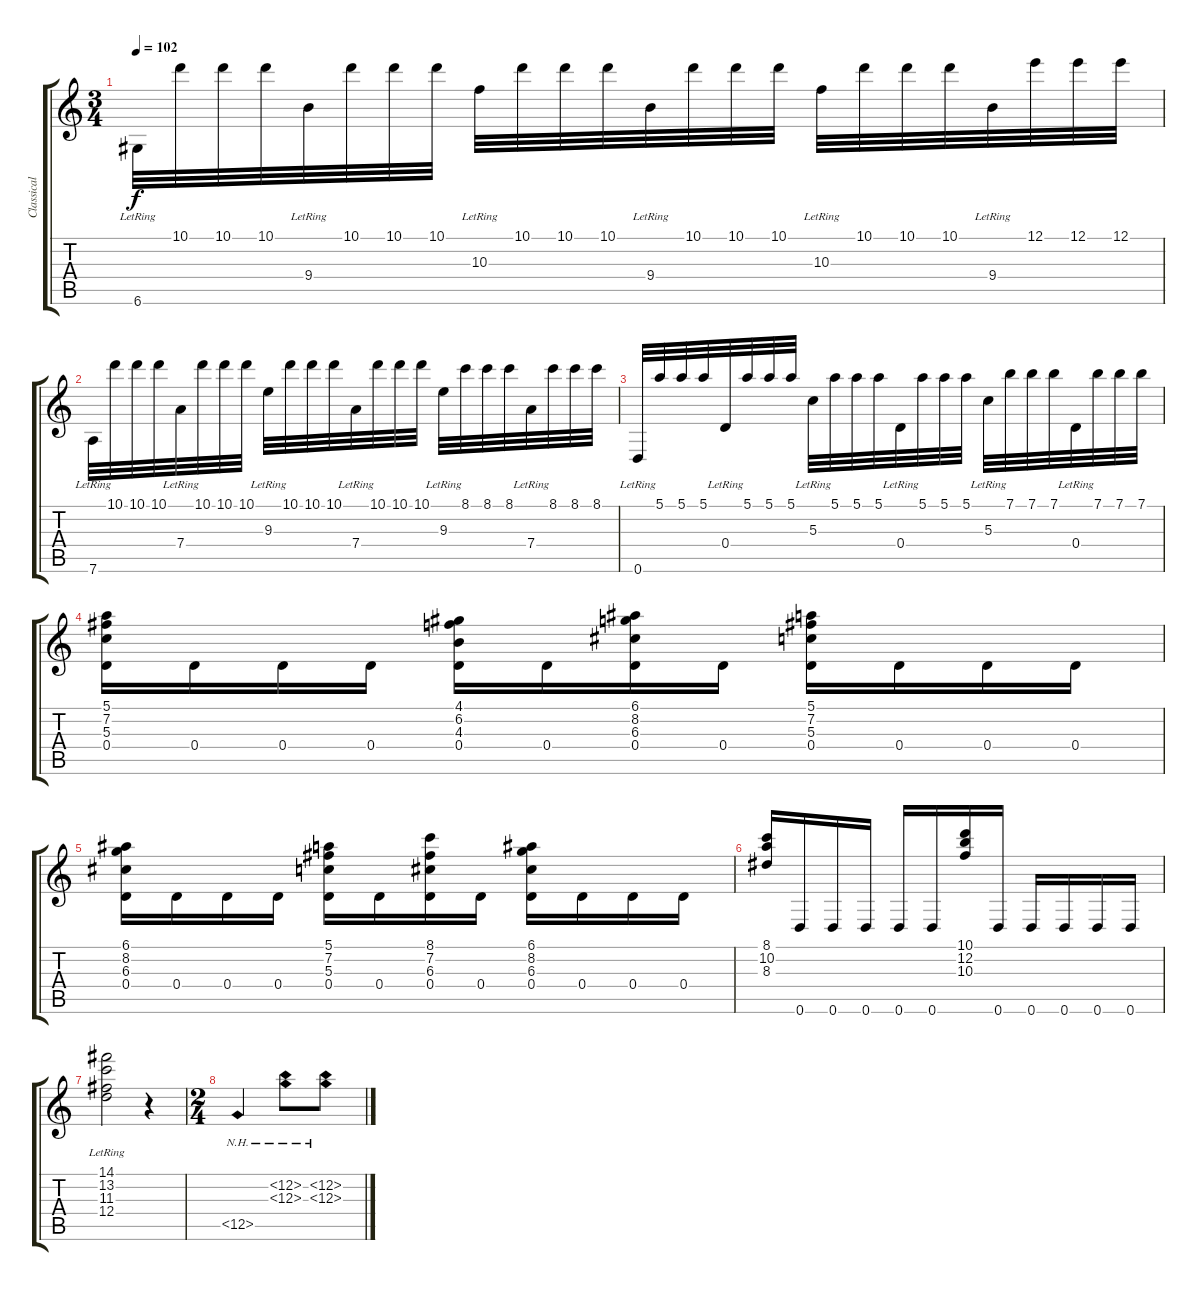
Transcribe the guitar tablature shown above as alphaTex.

\track ("Classical guitar" "Classical ") {instrument acousticguitarnylon}
\staff {score tabs}
\tuning (E4 B3 G3 D3 G2 D2) {hide}
\ts (3 4)
\tempo 102
\clef g2
\ks c
6.6{lr}.32{dy f} 10.1.32 10.1.32 10.1.32 9.4{lr}.32 10.1.32 10.1.32 10.1.32 10.3{lr}.32 10.1.32 10.1.32 10.1.32 9.4{lr}.32 10.1.32 10.1.32 10.1.32 10.3{lr}.32 10.1.32 10.1.32 10.1.32 9.4{lr}.32 12.1.32 12.1.32 12.1.32 |
7.6{lr}.32 10.1.32 10.1.32 10.1.32 7.4{lr}.32 10.1.32 10.1.32 10.1.32 9.3{lr}.32 10.1.32 10.1.32 10.1.32 7.4{lr}.32 10.1.32 10.1.32 10.1.32 9.3{lr}.32 8.1.32 8.1.32 8.1.32 7.4{lr}.32 8.1.32 8.1.32 8.1.32 |
0.6{lr}.32 5.1.32 5.1.32 5.1.32 0.4{lr}.32 5.1.32 5.1.32 5.1.32 5.3{lr}.32 5.1.32 5.1.32 5.1.32 0.4{lr}.32 5.1.32 5.1.32 5.1.32 5.3{lr}.32 7.1.32 7.1.32 7.1.32 0.4{lr}.32 7.1.32 7.1.32 7.1.32 |
(5.1 7.2 5.3 0.4).16 0.4.16 0.4.16 0.4.16 (4.1 6.2 4.3 0.4).16 0.4.16 (6.1 8.2 6.3 0.4).16 0.4.16 (5.1 7.2 5.3 0.4).16 0.4.16 0.4.16 0.4.16 |
(6.1 8.2 6.3 0.4).16 0.4.16 0.4.16 0.4.16 (5.1 7.2 5.3 0.4).16 0.4.16 (8.1 7.2 6.3 0.4).16 0.4.16 (6.1 8.2 6.3 0.4).16 0.4.16 0.4.16 0.4.16 |
(8.1 10.2 8.3).16 0.6.16 0.6.16 0.6.16 0.6.16 0.6.16 (10.1 12.2 10.3).16 0.6.16 0.6.16 0.6.16 0.6.16 0.6.16 |
(14.1{lr} 13.2{lr} 11.3{lr} 12.4{lr}).2 r.4 |
\ts (2 4)
0.5{nh}.4 (12.2{nh} 12.3{nh}).8 (12.2{nh} 12.3{nh}).8
